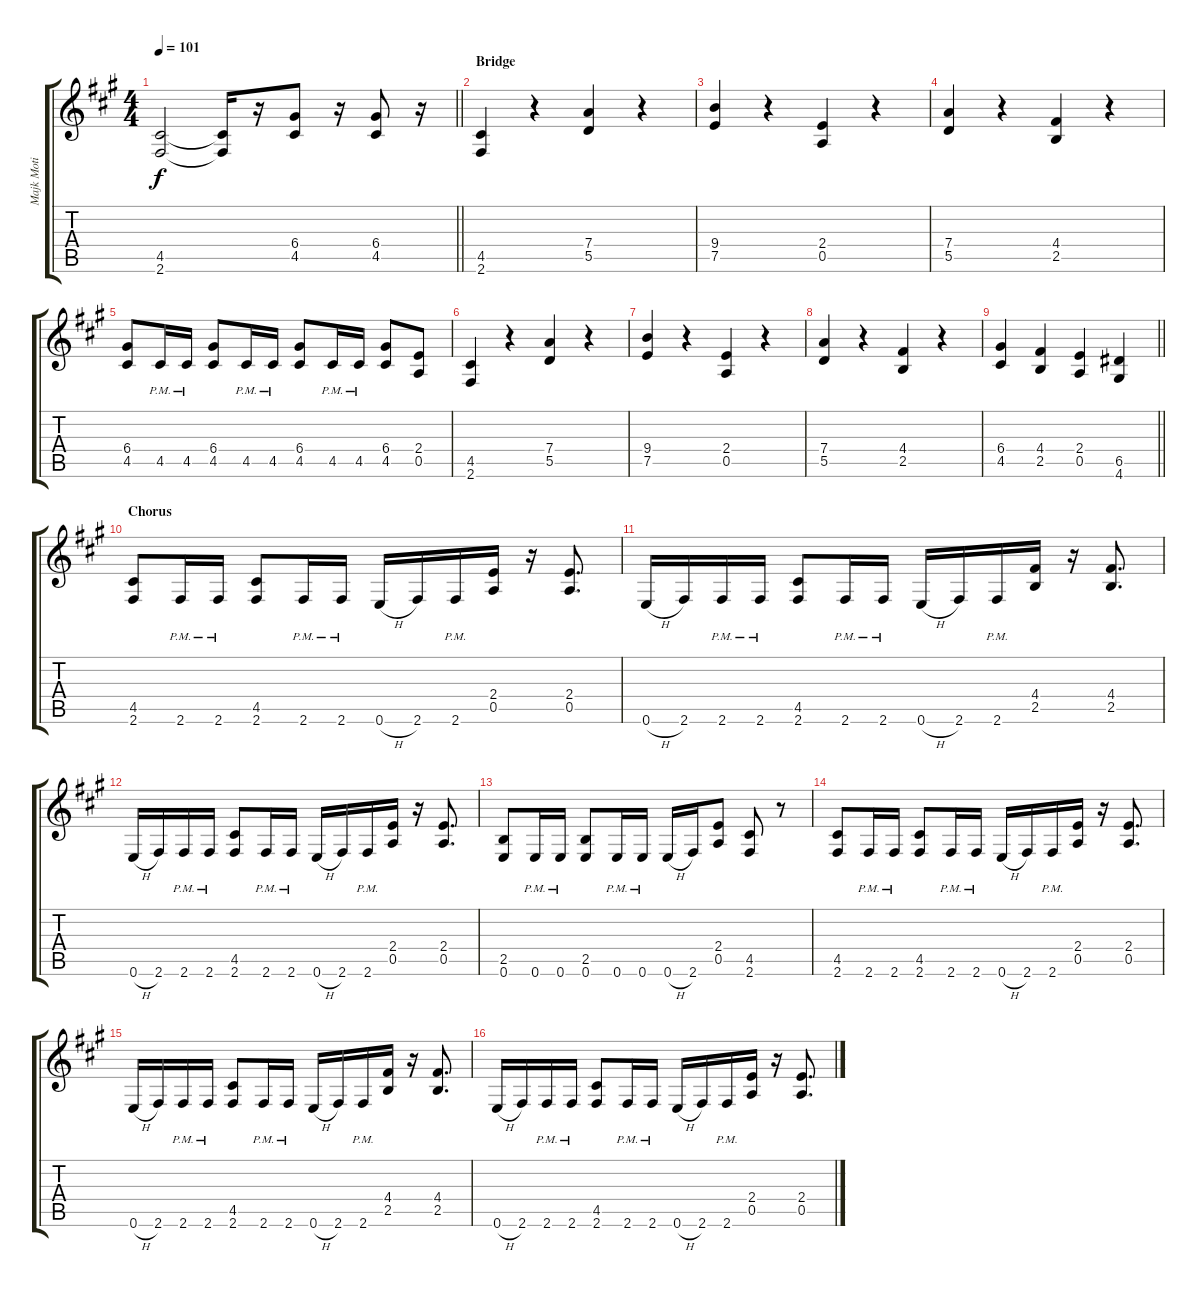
\track ("Majk Moti" "Majk Moti") {instrument distortionguitar}
\staff {score tabs}
\tuning (E4 B3 G3 D3 A2 E2) {hide}
\ts (4 4)
\tempo 101
\clef g2
\barLineRight lightlight
\ks f#minor
(4.5{t} 2.6{t}).2{dy f} (4.5{t} 2.6{t}).16 r.16 (6.4 4.5).8 r.16 (6.4 4.5).8 r.16 |
\section ("" "Bridge")
(4.5 2.6).4 r.4 (7.4 5.5).4 r.4 |
(9.4 7.5).4 r.4 (2.4 0.5).4 r.4 |
(7.4 5.5).4 r.4 (4.4 2.5).4 r.4 |
(6.4 4.5).8 4.5{pm}.16 4.5{pm}.16 (6.4 4.5).8 4.5{pm}.16 4.5{pm}.16 (6.4 4.5).8 4.5{pm}.16 4.5{pm}.16 (6.4 4.5).8 (2.4 0.5).8 |
(4.5 2.6).4 r.4 (7.4 5.5).4 r.4 |
(9.4 7.5).4 r.4 (2.4 0.5).4 r.4 |
(7.4 5.5).4 r.4 (4.4 2.5).4 r.4 |
\barLineRight lightlight
(6.4 4.5).4 (4.4 2.5).4 (2.4 0.5).4 (6.5 4.6).4 |
\section ("" "Chorus")
(4.5 2.6).8 2.6{pm}.16 2.6{pm}.16 (4.5 2.6).8 2.6{pm}.16 2.6{pm}.16 0.6{h}.16 2.6.16 2.6{pm}.16 (2.4 0.5).16 r.16 (2.4 0.5).8{d} |
0.6{h}.16 2.6.16 2.6{pm}.16 2.6{pm}.16 (4.5 2.6).8 2.6{pm}.16 2.6{pm}.16 0.6{h}.16 2.6.16 2.6{pm}.16 (4.4 2.5).16 r.16 (4.4 2.5).8{d} |
0.6{h}.16 2.6.16 2.6{pm}.16 2.6{pm}.16 (4.5 2.6).8 2.6{pm}.16 2.6{pm}.16 0.6{h}.16 2.6.16 2.6{pm}.16 (2.4 0.5).16 r.16 (2.4 0.5).8{d} |
(2.5 0.6).8 0.6{pm}.16 0.6{pm}.16 (2.5 0.6).8 0.6{pm}.16 0.6{pm}.16 0.6{h}.16 2.6.16 (2.4 0.5).8 (4.5 2.6).8 r.8 |
(4.5 2.6).8 2.6{pm}.16 2.6{pm}.16 (4.5 2.6).8 2.6{pm}.16 2.6{pm}.16 0.6{h}.16 2.6.16 2.6{pm}.16 (2.4 0.5).16 r.16 (2.4 0.5).8{d} |
0.6{h}.16 2.6.16 2.6{pm}.16 2.6{pm}.16 (4.5 2.6).8 2.6{pm}.16 2.6{pm}.16 0.6{h}.16 2.6.16 2.6{pm}.16 (4.4 2.5).16 r.16 (4.4 2.5).8{d} |
0.6{h}.16 2.6.16 2.6{pm}.16 2.6{pm}.16 (4.5 2.6).8 2.6{pm}.16 2.6{pm}.16 0.6{h}.16 2.6.16 2.6{pm}.16 (2.4 0.5).16 r.16 (2.4 0.5).8{d}
